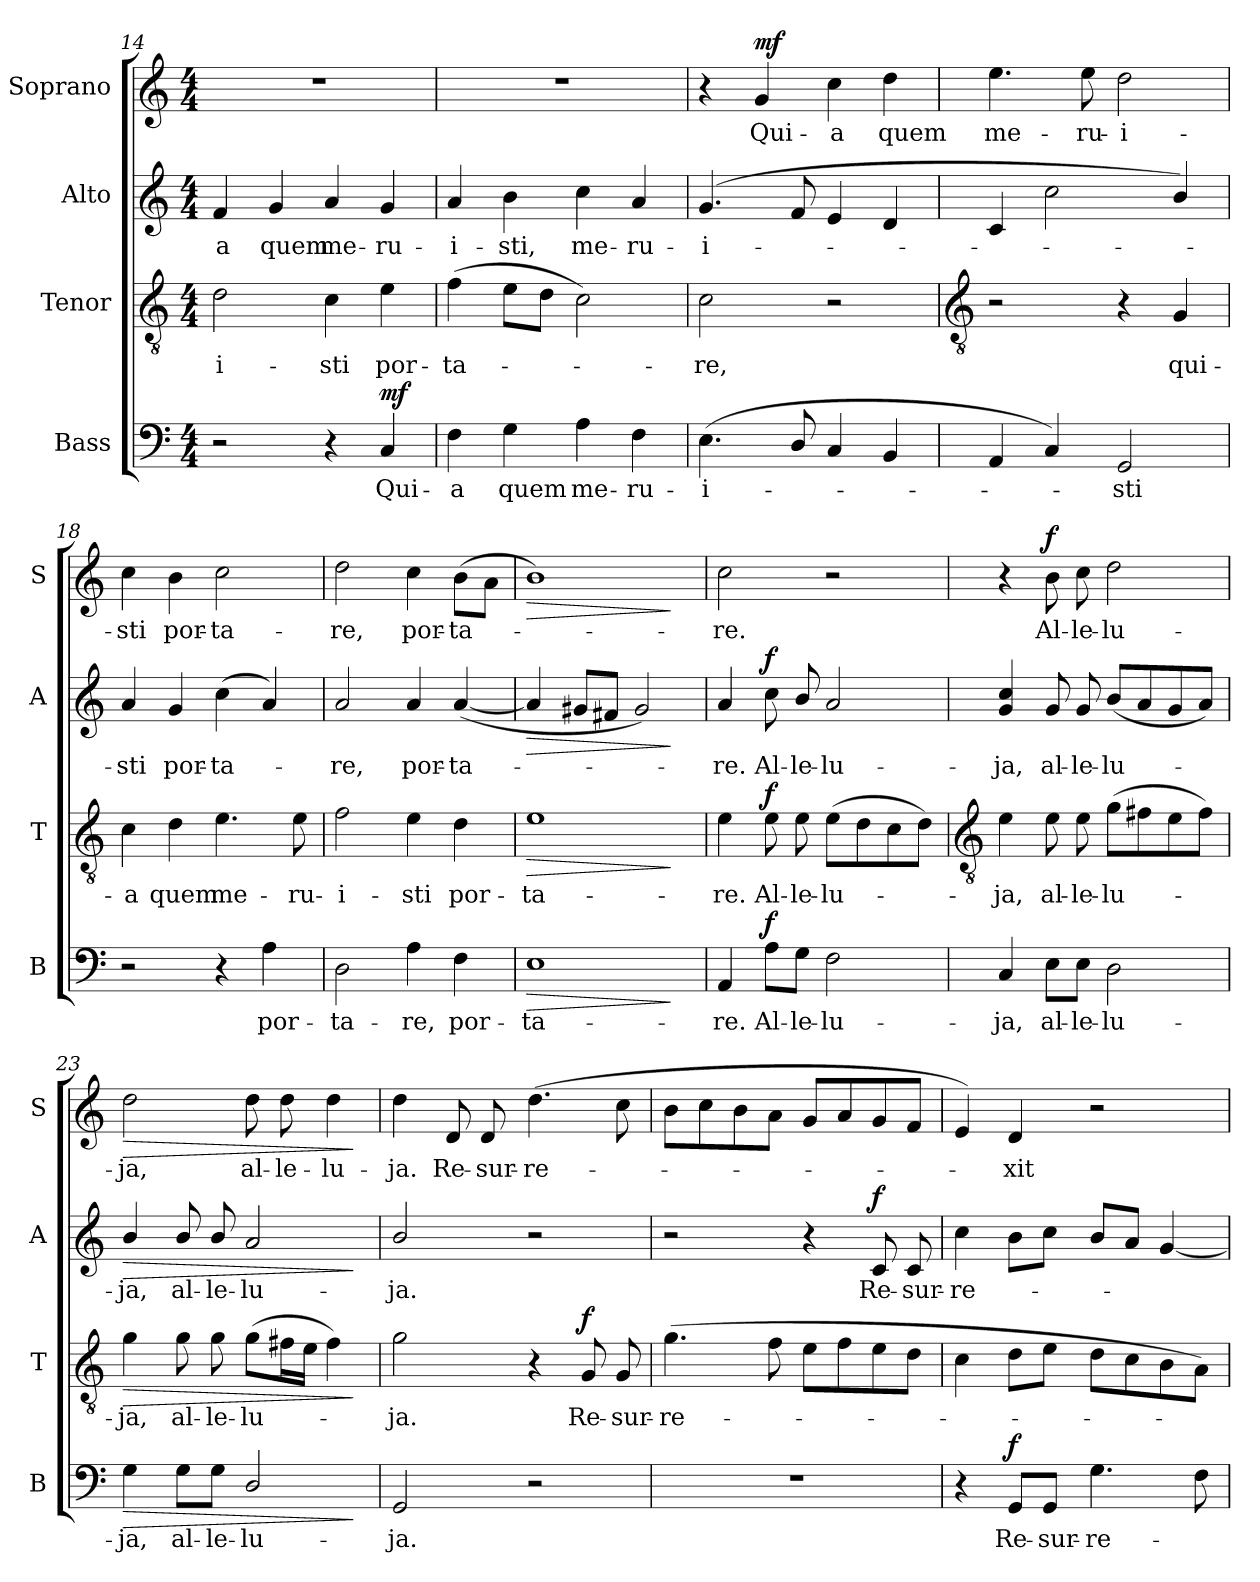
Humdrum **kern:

**kern	**text	**dynam	**kern	**text	**dynam	**kern	**text	**dynam	**kern	**text	**dynam
*part4	*part4	*part4	*part3	*part3	*part3	*part2	*part2	*part2	*part1	*part1	*part1
*staff4	*staff4	*staff4	*staff3	*staff3	*staff3	*staff2	*staff2	*staff2	*staff1	*staff1	*staff1
*I"Bass	*	*	*I"Tenor	*	*	*I"Alto	*	*	*I"Soprano	*	*
*I'B	*	*	*I'T	*	*	*I'A	*	*	*I'S	*	*
*clefF4	*	*	*clefGv2	*	*	*clefG2	*	*	*clefG2	*	*
*k[]	*	*	*k[]	*	*	*k[]	*	*	*k[]	*	*
*C:	*	*	*C:	*	*	*C:	*	*	*C:	*	*
*M4/4	*	*	*M4/4	*	*	*M4/4	*	*	*M4/4	*	*
=14	=14	=14	=14	=14	=14	=14	=14	=14	=14	=14	=14
!	!	!	!	!LO:LY:b	!	!	!LO:LY:b	!	!	!	!
2r	.	.	2d	-i-	.	4f	-a	.	1r	.	.
!	!	!	!	!	!	!	!LO:LY:b	!	!	!	!
.	.	.	.	.	.	4g	quem	.	.	.	.
!	!	!	!	!LO:LY:b	!	!	!LO:LY:b	!	!	!	!
4r	.	.	4c	-sti	.	4a	me-	.	.	.	.
!	!LO:LY:b	!LO:DY:b	!	!LO:LY:b	!	!	!LO:LY:b	!	!	!	!
4C	Qui-	mf	4e	por-	.	4g	-ru-	.	.	.	.
=15	=15	=15	=15	=15	=15	=15	=15	=15	=15	=15	=15
!	!LO:LY:b	!	!	!LO:LY:b	!	!	!LO:LY:b	!	!	!	!
4F	-a	.	(>4f	-ta-	.	4a	-i-	.	1r	.	.
!	!LO:LY:b	!	!	!	!	!	!LO:LY:b	!	!	!	!
4G	quem	.	8eL	.	.	4b	-sti,	.	.	.	.
.	.	.	8dJ	.	.	.	.	.	.	.	.
!	!LO:LY:b	!	!	!	!	!	!LO:LY:b	!	!	!	!
4A	me-	.	2c)	.	.	4cc	me-	.	.	.	.
!	!LO:LY:b	!	!	!	!	!	!LO:LY:b	!	!	!	!
4F	-ru-	.	.	.	.	4a	-ru-	.	.	.	.
=16	=16	=16	=16	=16	=16	=16	=16	=16	=16	=16	=16
!	!LO:LY:b	!	!	!LO:LY:b	!	!	!LO:LY:b	!	!	!	!
(<4.E	-i-	.	2c	re,	.	(<4.g	-i-	.	4r	.	.
!	!	!	!	!	!	!	!	!	!	!LO:LY:b	!LO:DY:b
.	.	.	.	.	.	.	.	.	4g	Qui-	mf
8D/	.	.	.	.	.	8f	.	.	.	.	.
!	!	!	!	!	!	!	!	!	!	!LO:LY:b	!
4C	.	.	2r	.	.	4e	.	.	4cc	-a	.
!	!	!	!	!	!	!	!	!	!	!LO:LY:b	!
4BB	.	.	.	.	.	4d	.	.	4dd	quem	.
!!LO:LB:g=z
=17	=17	=17	=17	=17	=17	=17	=17	=17	=17	=17	=17
*	*	*	*clefGv2	*	*	*	*	*	*	*	*
!	!	!	!	!	!	!	!	!	!	!LO:LY:b	!
4AA	.	.	2r	.	.	4c	.	.	4.ee	me-	.
4C)	.	.	.	.	.	2cc	.	.	.	.	.
!	!	!	!	!	!	!	!	!	!	!LO:LY:b	!
.	.	.	.	.	.	.	.	.	8ee	-ru-	.
!	!LO:LY:b	!	!	!	!	!	!	!	!	!LO:LY:b	!
2GG	sti	.	4r	.	.	.	.	.	2dd	-i-	.
!	!	!	!	!LO:LY:b	!	!	!	!	!	!	!
.	.	.	4G	qui-	.	4b/)	.	.	.	.	.
=18	=18	=18	=18	=18	=18	=18	=18	=18	=18	=18	=18
!	!	!	!	!LO:LY:b	!	!	!LO:LY:b	!	!	!LO:LY:b	!
2r	.	.	4c	-a	.	4a	sti	.	4cc	-sti	.
!	!	!	!	!LO:LY:b	!	!	!LO:LY:b	!	!	!LO:LY:b	!
.	.	.	4d	quem	.	4g	por-	.	4b	por-	.
!	!	!	!	!LO:LY:b	!	!	!LO:LY:b	!	!	!LO:LY:b	!
4r	.	.	4.e	me-	.	(<4cc	-ta-	.	2cc	-ta-	.
!	!LO:LY:b	!	!	!	!	!	!	!	!	!	!
4A	por-	.	.	.	.	4a)	.	.	.	.	.
!	!	!	!	!LO:LY:b	!	!	!	!	!	!	!
.	.	.	8e	-ru-	.	.	.	.	.	.	.
=19	=19	=19	=19	=19	=19	=19	=19	=19	=19	=19	=19
!	!LO:LY:b	!	!	!LO:LY:b	!	!	!LO:LY:b	!	!	!LO:LY:b	!
2D	-ta-	.	2f	-i-	.	2a	re,	.	2dd	-re,	.
!	!LO:LY:b	!	!	!LO:LY:b	!	!	!LO:LY:b	!	!	!LO:LY:b	!
4A	-re,	.	4e	-sti	.	4a	por-	.	4cc	por-	.
!	!LO:LY:b	!	!	!LO:LY:b	!	!	!LO:LY:b	!	!	!LO:LY:b	!
4F	por-	.	4d	por-	.	(<[4a	-ta-	.	(>8b\L	-ta-	.
.	.	.	.	.	.	.	.	.	8a\J	.	.
=20	=20	=20	=20	=20	=20	=20	=20	=20	=20	=20	=20
!	!LO:LY:b	!LO:HP:b	!	!LO:LY:b	!LO:HP:b	!	!	!LO:HP:b	!	!	!LO:HP:b
1E	-ta-	>	1e	-ta-	>	4a]	.	>	1b)	.	>
.	.	.	.	.	.	8g#XL	.	.	.	.	.
.	.	.	.	.	.	8f#XJ	.	.	.	.	.
.	.	.	.	.	.	2g#)	.	.	.	.	.
.	.	]	.	.	]	.	.	]	.	.	]
=21	=21	=21	=21	=21	=21	=21	=21	=21	=21	=21	=21
!	!LO:LY:b	!	!	!LO:LY:b	!	!	!LO:LY:b	!	!	!LO:LY:b	!
4AA	-re.	.	4e	-re.	.	4a	re.	.	2cc	re.	.
!	!LO:LY:b	!LO:DY:b	!	!LO:LY:b	!LO:DY:b	!	!LO:LY:b	!LO:DY:b	!	!	!
8A\L	Al-	f	8e	Al-	f	8cc\	Al-	f	.	.	.
!	!LO:LY:b	!	!	!LO:LY:b	!	!	!LO:LY:b	!	!	!	!
8G\J	-le-	.	8e	-le-	.	8b/	-le-	.	.	.	.
!	!LO:LY:b	!	!	!LO:LY:b	!	!	!LO:LY:b	!	!	!	!
2F	-lu-	.	(>8eL	-lu-	.	2a	-lu-	.	2r	.	.
.	.	.	8d	.	.	.	.	.	.	.	.
.	.	.	8c	.	.	.	.	.	.	.	.
.	.	.	8dJ)	.	.	.	.	.	.	.	.
!!LO:LB:g=z
=22	=22	=22	=22	=22	=22	=22	=22	=22	=22	=22	=22
*	*	*	*clefGv2	*	*	*	*	*	*	*	*
!	!LO:LY:b	!	!	!LO:LY:b	!	!	!LO:LY:b	!	!	!	!
4C	-ja,	.	4e	ja,	.	4g 4cc	-ja,	.	4r	.	.
!	!LO:LY:b	!	!	!LO:LY:b	!	!	!LO:LY:b	!	!	!LO:LY:b	!LO:DY:b
8E\L	al-	.	8e	al-	.	8g	al-	.	8b	Al-	f
!	!LO:LY:b	!	!	!LO:LY:b	!	!	!LO:LY:b	!	!	!LO:LY:b	!
8E\J	-le-	.	8e	-le-	.	8g	-le-	.	8cc	-le-	.
!	!LO:LY:b	!	!	!LO:LY:b	!	!	!LO:LY:b	!	!	!LO:LY:b	!
2D	-lu-	.	(>8gL	-lu-	.	(<8bL	-lu-	.	2dd	-lu-	.
.	.	.	8f#X	.	.	8a	.	.	.	.	.
.	.	.	8e	.	.	8g	.	.	.	.	.
.	.	.	8f#J)	.	.	8aJ)	.	.	.	.	.
=23	=23	=23	=23	=23	=23	=23	=23	=23	=23	=23	=23
!	!LO:LY:b	!LO:HP:b	!	!LO:LY:b	!LO:HP:b	!	!LO:LY:b	!LO:HP:b	!	!LO:LY:b	!LO:HP:b
4G	-ja,	>	4g	ja,	>	4b/	ja,	>	2dd	-ja,	>
!	!LO:LY:b	!	!	!LO:LY:b	!	!	!LO:LY:b	!	!	!	!
8G\L	al-	.	8g	al-	.	8b/	al-	.	.	.	.
!	!LO:LY:b	!	!	!LO:LY:b	!	!	!LO:LY:b	!	!	!	!
8G\J	-le-	.	8g	-le-	.	8b/	-le-	.	.	.	.
!	!LO:LY:b	!	!	!LO:LY:b	!	!	!LO:LY:b	!	!	!LO:LY:b	!
2D/	-lu-	.	(>8gL	-lu-	.	2a	-lu-	.	8dd	al-	.
!	!	!	!	!	!	!	!	!	!	!LO:LY:b	!
.	.	.	16f#XL	.	.	.	.	.	8dd	-le-	.
.	.	.	16eJJ	.	.	.	.	.	.	.	.
!	!	!	!	!	!	!	!	!	!	!LO:LY:b	!
.	.	.	4f#)	.	.	.	.	.	4dd	-lu-	.
.	.	]	.	.	]	.	.	]	.	.	]
=24	=24	=24	=24	=24	=24	=24	=24	=24	=24	=24	=24
!	!LO:LY:b	!	!	!LO:LY:b	!	!	!LO:LY:b	!	!	!LO:LY:b	!
2GG	-ja.	.	2g	ja.	.	2b/	-ja.	.	4dd	-ja.	.
!	!	!	!	!	!	!	!	!	!	!LO:LY:b	!
.	.	.	.	.	.	.	.	.	8d	Re-	.
!	!	!	!	!	!	!	!	!	!	!LO:LY:b	!
.	.	.	.	.	.	.	.	.	8d	-sur-	.
!	!	!	!	!	!	!	!	!	!	!LO:LY:b	!
2r	.	.	4r	.	.	2r	.	.	(<4.dd	-re-	.
!	!	!	!	!LO:LY:b	!LO:DY:b	!	!	!	!	!	!
.	.	.	8G	Re-	f	.	.	.	.	.	.
!	!	!	!	!LO:LY:b	!	!	!	!	!	!	!
.	.	.	8G	-sur-	.	.	.	.	8cc	.	.
=25	=25	=25	=25	=25	=25	=25	=25	=25	=25	=25	=25
!	!	!	!	!LO:LY:b	!	!	!	!	!	!	!
1r	.	.	(>4.g	-re-	.	2r	.	.	8bL	.	.
.	.	.	.	.	.	.	.	.	8cc	.	.
.	.	.	.	.	.	.	.	.	8b	.	.
.	.	.	8f	.	.	.	.	.	8aJ	.	.
.	.	.	8eL	.	.	4r	.	.	8gL	.	.
.	.	.	8f	.	.	.	.	.	8a	.	.
!	!	!	!	!	!	!	!LO:LY:b	!LO:DY:b	!	!	!
.	.	.	8e	.	.	8c	Re-	f	8g	.	.
!	!	!	!	!	!	!	!LO:LY:b	!	!	!	!
.	.	.	8dJ	.	.	8c	-sur-	.	8fJ	.	.
=26	=26	=26	=26	=26	=26	=26	=26	=26	=26	=26	=26
!	!	!	!	!	!	!	!LO:LY:b	!	!	!	!
4r	.	.	4c	.	.	4cc	-re-	.	4e)	.	.
!	!LO:LY:b	!LO:DY:b	!	!	!	!	!	!	!	!LO:LY:b	!
8GG/L	Re-	f	8dL	.	.	8bL	.	.	4d	xit	.
!	!LO:LY:b	!	!	!	!	!	!	!	!	!	!
8GG/J	-sur-	.	8eJ	.	.	8ccJ	.	.	.	.	.
!	!LO:LY:b	!	!	!	!	!	!	!	!	!	!
4.G	-re-	.	8dL	.	.	8bL	.	.	2r	.	.
.	.	.	8c	.	.	8aJ	.	.	.	.	.
.	.	.	8B	.	.	[4g	.	.	.	.	.
8F	.	.	8AJ)	.	.	.	.	.	.	.	.
=	=	=	=	=	=	=	=	=	=	=	=
*-	*-	*-	*-	*-	*-	*-	*-	*-	*-	*-	*-
